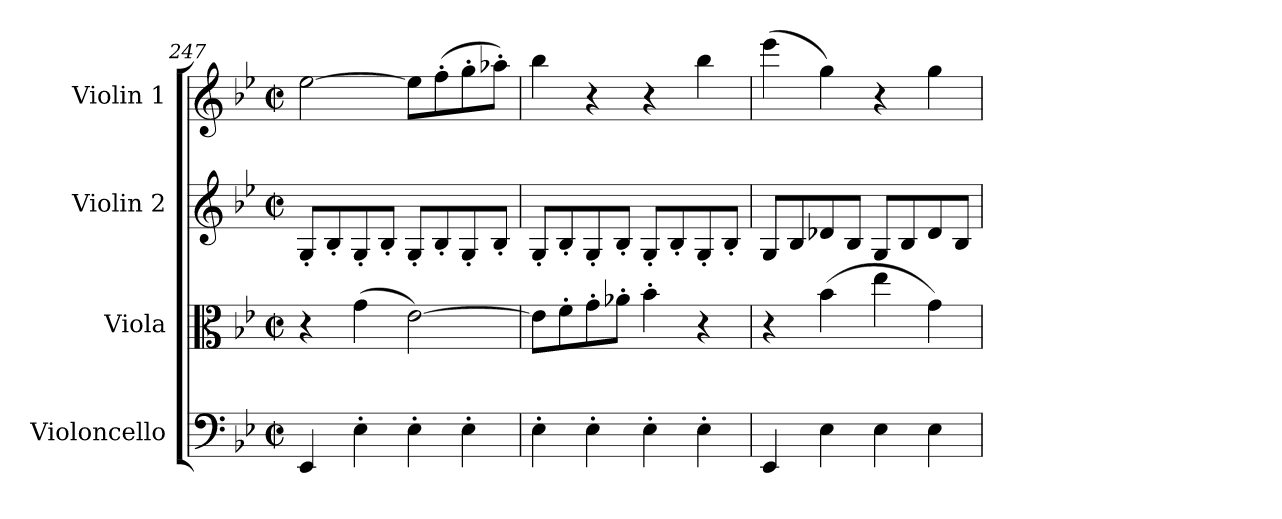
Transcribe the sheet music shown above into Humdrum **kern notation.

**kern	**kern	**kern	**kern
*part4	*part3	*part2	*part1
*staff4	*staff3	*staff2	*staff1
*I"Violoncello	*I"Viola	*I"Violin 2	*I"Violin 1
*I'Vc	*I'Vla	*I'Vln	*I'Vln
!!LO:LB:g=z
*clefF4	*clefC3	*clefG2	*clefG2
*k[b-e-]	*k[b-e-]	*k[b-e-]	*k[b-e-]
*M2/2	*M2/2	*M2/2	*M2/2
*met(c|)	*met(c|)	*met(c|)	*met(c|)
=247	=247	=247	=247
4EE-/	4r	8G'/L	[>2ee-\
.	.	8B-'/	.
4E-'\	(4g\	8G'/	.
.	.	8B-'/J	.
4E-'\	[2e-\)	8G'/L	8ee-\L]
.	.	8B-'/	(8ff'\
4E-'\	.	8G'/	8gg'\
.	.	8B-'/J	8aa-X'\J)
!!LO:LB:g=z
=248	=248	=248	=248
4E-'\	8e-\L]	8G'/L	4bb-\
.	8f'\	8B-'/	.
4E-'\	8g'\	8G'/	4r
.	8a-X'\J	8B-'/J	.
4E-'\	4b-'\	8G'/L	4r
.	.	8B-'/	.
4E-'\	4r	8G'/	4bb-\
.	.	8B-'/J	.
=249	=249	=249	=249
4EE-/	4r	8G/L	(4eee-\
.	.	8B-/	.
4E-\	(4b-\	8d-X/	4gg\)
.	.	8B-/J	.
4E-\	4ee-\	8G/L	4r
.	.	8B-/	.
4E-\	4g\)	8d-/	4gg\
.	.	8B-/J	.
=	=	=	=
*-	*-	*-	*-
